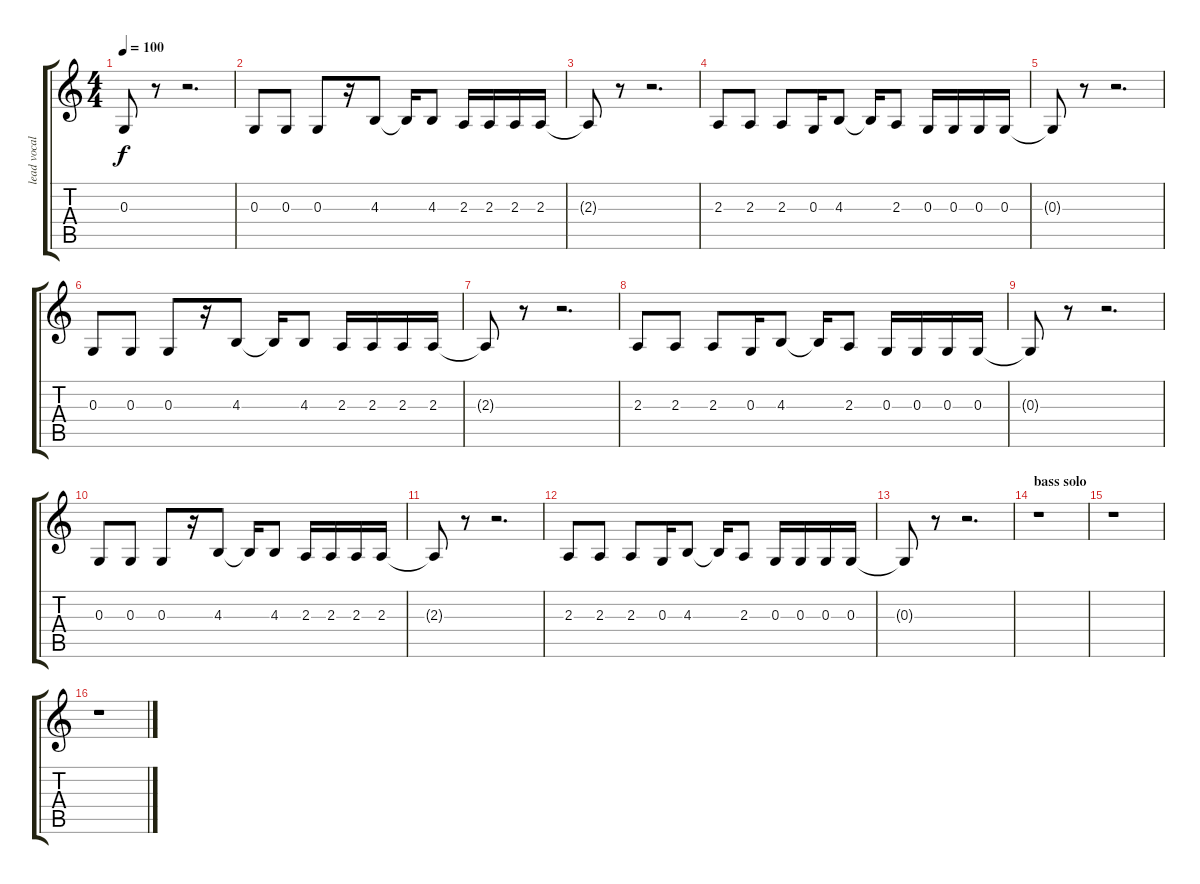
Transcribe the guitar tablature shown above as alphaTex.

\track ("lead vocal" "lead vocal") {instrument oboe}
\staff {score tabs}
\tuning (E4 B3 G3 D3 A2 E2) {hide}
\ts (4 4)
\tempo 100
\clef g2
\ks c
0.3{t}.8{dy f} r.8 r.2{d} |
0.3.8 0.3.8 0.3.8 r.16 4.3.8 4.3{t}.16 4.3.8 2.3.16 2.3.16 2.3.16 2.3.16 |
2.3{t}.8 r.8 r.2{d} |
2.3.8 2.3.8 2.3.8 0.3.16 4.3.8 4.3{t}.16 2.3.8 0.3.16 0.3.16 0.3.16 0.3.16 |
0.3{t}.8 r.8 r.2{d} |
0.3.8 0.3.8 0.3.8 r.16 4.3.8 4.3{t}.16 4.3.8 2.3.16 2.3.16 2.3.16 2.3.16 |
2.3{t}.8 r.8 r.2{d} |
2.3.8 2.3.8 2.3.8 0.3.16 4.3.8 4.3{t}.16 2.3.8 0.3.16 0.3.16 0.3.16 0.3.16 |
0.3{t}.8 r.8 r.2{d} |
0.3.8 0.3.8 0.3.8 r.16 4.3.8 4.3{t}.16 4.3.8 2.3.16 2.3.16 2.3.16 2.3.16 |
2.3{t}.8 r.8 r.2{d} |
2.3.8 2.3.8 2.3.8 0.3.16 4.3.8 4.3{t}.16 2.3.8 0.3.16 0.3.16 0.3.16 0.3.16 |
0.3{t}.8 r.8 r.2{d} |
\section ("" "bass solo")
r.1 |
r.1 |
r.1
